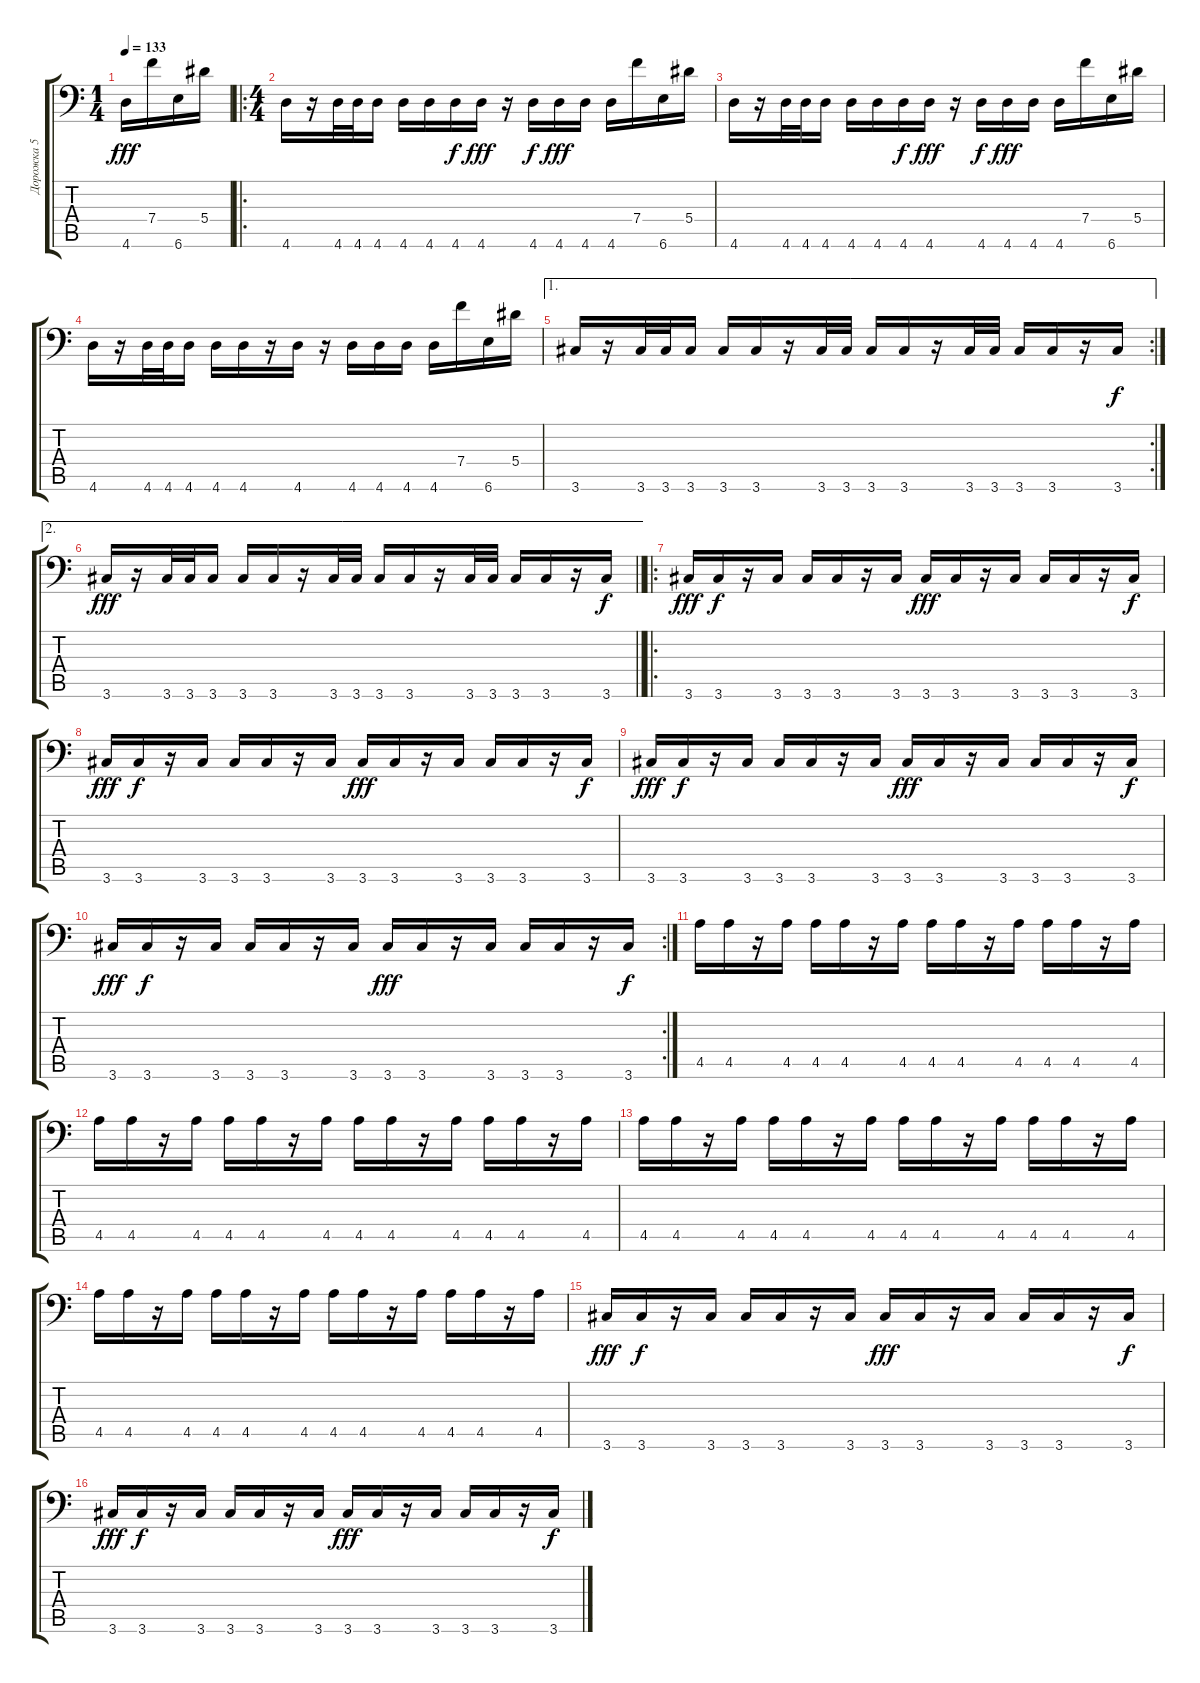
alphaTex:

\track ("Дорожка 5" "Дорожка 5") {instrument distortionguitar}
\staff {score tabs}
\tuning (C4 G3 Eb3 Bb2 F2 Bb1) {hide}
\ts (1 4)
\tempo 133
\clef f4
\ks c
4.6.16{dy fff} 7.4.16 6.6.16 5.4.16 |
\ro
\ts (4 4)
4.6.16 r.16 4.6.32 4.6.32 4.6.16 4.6.16 4.6.16 4.6.16{dy f} 4.6.16{dy fff} r.16 4.6.16{dy f} 4.6.16{dy fff} 4.6.16 4.6.16 7.4.16 6.6.16 5.4.16 |
4.6.16 r.16 4.6.32 4.6.32 4.6.16 4.6.16 4.6.16 4.6.16{dy f} 4.6.16{dy fff} r.16 4.6.16{dy f} 4.6.16{dy fff} 4.6.16 4.6.16 7.4.16 6.6.16 5.4.16 |
4.6.16 r.16 4.6.32 4.6.32 4.6.16 4.6.16 4.6.16 r.16 4.6.16 r.16 4.6.16 4.6.16 4.6.16 4.6.16 7.4.16 6.6.16 5.4.16 |
\ae 1
\rc 2
3.6.16 r.16 3.6.32 3.6.32 3.6.16 3.6.16 3.6.16 r.16 3.6.32 3.6.32 3.6.16 3.6.16 r.16 3.6.32 3.6.32 3.6.16 3.6.16 r.16 3.6.16{dy f} |
\ae 2
\barLineRight lightlight
3.6.16{dy fff} r.16 3.6.32 3.6.32 3.6.16 3.6.16 3.6.16 r.16 3.6.32 3.6.32 3.6.16 3.6.16 r.16 3.6.32 3.6.32 3.6.16 3.6.16 r.16 3.6.16{dy f} |
\ro
3.6.16{dy fff} 3.6.16{dy f} r.16 3.6.16 3.6.16 3.6.16 r.16 3.6.16 3.6.16{dy fff} 3.6.16 r.16 3.6.16 3.6.16 3.6.16 r.16 3.6.16{dy f} |
3.6.16{dy fff} 3.6.16{dy f} r.16 3.6.16 3.6.16 3.6.16 r.16 3.6.16 3.6.16{dy fff} 3.6.16 r.16 3.6.16 3.6.16 3.6.16 r.16 3.6.16{dy f} |
3.6.16{dy fff} 3.6.16{dy f} r.16 3.6.16 3.6.16 3.6.16 r.16 3.6.16 3.6.16{dy fff} 3.6.16 r.16 3.6.16 3.6.16 3.6.16 r.16 3.6.16{dy f} |
\rc 2
3.6.16{dy fff} 3.6.16{dy f} r.16 3.6.16 3.6.16 3.6.16 r.16 3.6.16 3.6.16{dy fff} 3.6.16 r.16 3.6.16 3.6.16 3.6.16 r.16 3.6.16{dy f} |
4.5.16 4.5.16 r.16 4.5.16 4.5.16 4.5.16 r.16 4.5.16 4.5.16 4.5.16 r.16 4.5.16 4.5.16 4.5.16 r.16 4.5.16 |
4.5.16 4.5.16 r.16 4.5.16 4.5.16 4.5.16 r.16 4.5.16 4.5.16 4.5.16 r.16 4.5.16 4.5.16 4.5.16 r.16 4.5.16 |
4.5.16 4.5.16 r.16 4.5.16 4.5.16 4.5.16 r.16 4.5.16 4.5.16 4.5.16 r.16 4.5.16 4.5.16 4.5.16 r.16 4.5.16 |
4.5.16 4.5.16 r.16 4.5.16 4.5.16 4.5.16 r.16 4.5.16 4.5.16 4.5.16 r.16 4.5.16 4.5.16 4.5.16 r.16 4.5.16 |
3.6.16{dy fff} 3.6.16{dy f} r.16 3.6.16 3.6.16 3.6.16 r.16 3.6.16 3.6.16{dy fff} 3.6.16 r.16 3.6.16 3.6.16 3.6.16 r.16 3.6.16{dy f} |
3.6.16{dy fff} 3.6.16{dy f} r.16 3.6.16 3.6.16 3.6.16 r.16 3.6.16 3.6.16{dy fff} 3.6.16 r.16 3.6.16 3.6.16 3.6.16 r.16 3.6.16{dy f}
